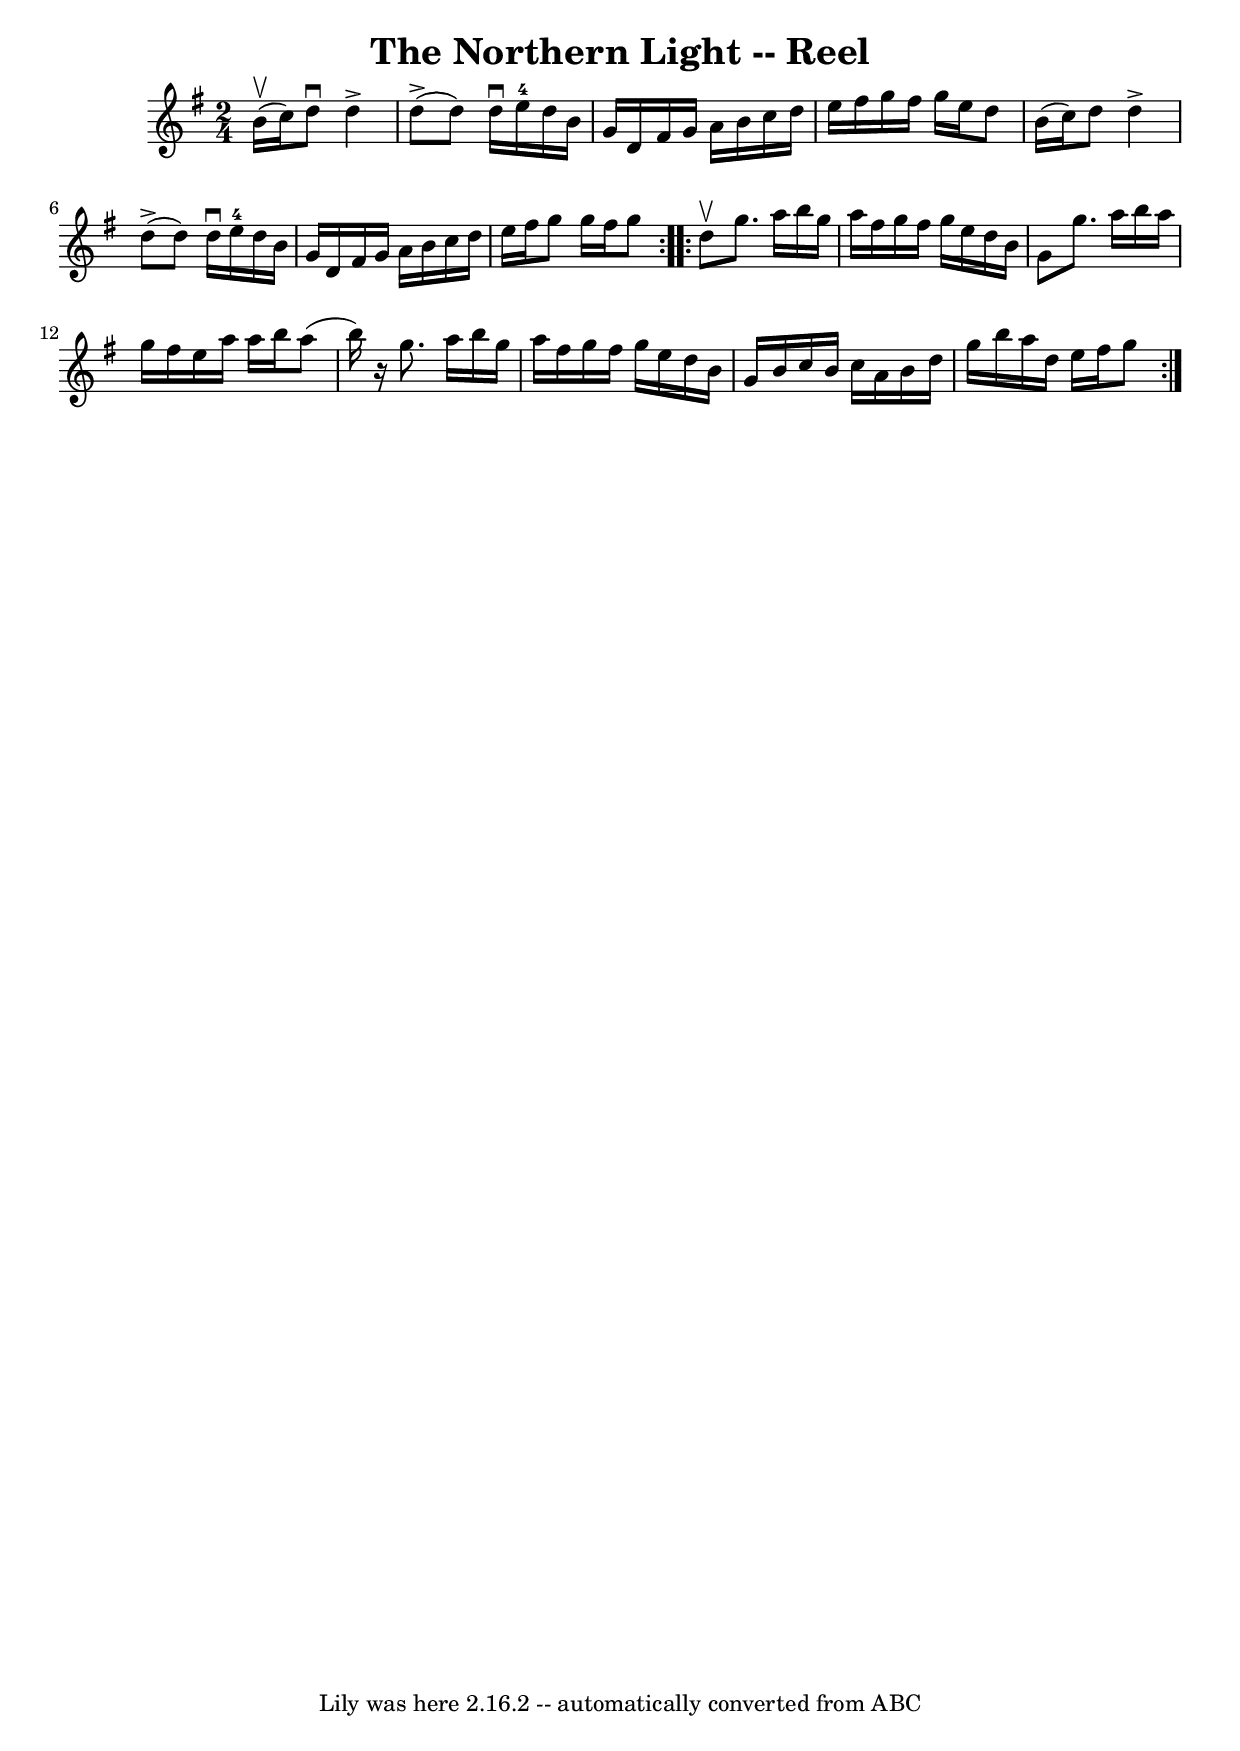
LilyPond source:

\version "2.7.40"
\include "Mammoth.ily"
\header {
	book = "Ryan's Mammoth Collection"
	crossRefNumber = "1"
	footnotes = "\\\\385"
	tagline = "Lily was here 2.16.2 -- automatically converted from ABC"
	title = "The Northern Light -- Reel"
}
voicedefault =  {
\set Score.defaultBarType = "empty"

\repeat volta 2 {
\time 2/4 \key g \major b'16^\upbow(c''16) |
 d''8^\downbow 
 d''4^\accent d''8 (^\accent   |
 d''8) d''16^\downbow   
e''16-4 d''16 b'16 g'16 d'16    |
 fis'16 g'16 a'16 
 b'16 c''16 d''16 e''16 fis''16    |
 g''16 fis''16    
g''16 e''16 d''8 b'16 (c''16)   |
 d''8 d''4 
^\accent d''8 (^\accent   |
 d''8) d''16^\downbow e''16 
-4 d''16 b'16 g'16 d'16    |
 fis'16 g'16 a'16    
b'16 c''16 d''16 e''16 fis''16    |
 g''8 g''16    
fis''16 g''8  }     \repeat volta 2 { d''8^\upbow |
 g''8.    
a''16 b''16 g''16 a''16 fis''16    |
 g''16 fis''16    
g''16 e''16 d''16 b'16 g'8    |
 g''8. a''16 b''16    
a''16 g''16 fis''16    |
 e''16 a''16 a''16 b''16    
a''8 (b''16)   r16 |
 g''8. a''16 b''16 g''16 a''16 
 fis''16    |
 g''16 fis''16 g''16 e''16 d''16 b'16    
g'16 b'16    |
 c''16 b'16 c''16 a'16 b'16 d''16    
g''16 b''16    |
 a''16 d''16 e''16 fis''16 g''8  }   
}

\score{
    <<

	\context Staff="default"
	{
	    \voicedefault 
	}

    >>
	\layout {
	}
	\midi {}
}
